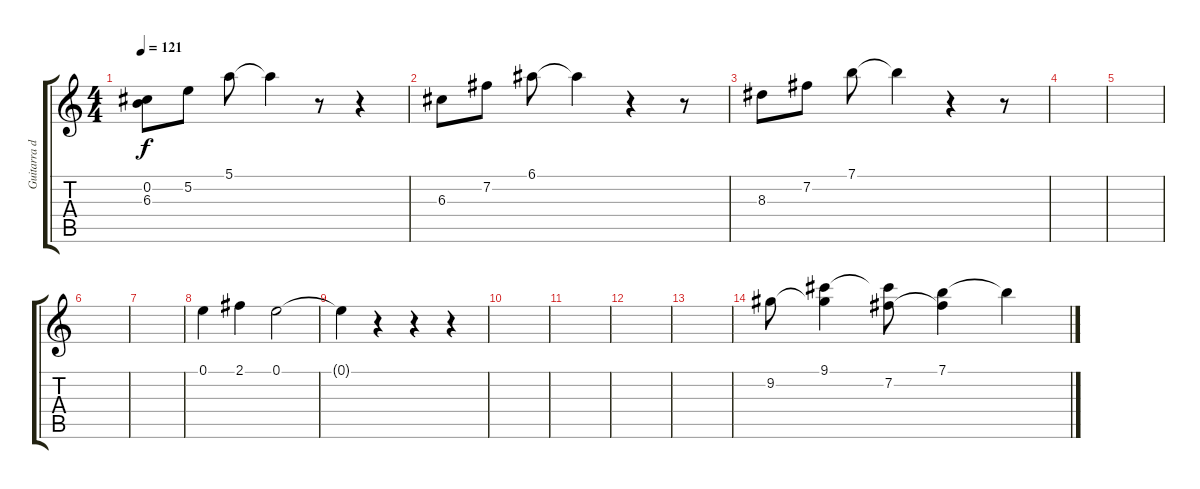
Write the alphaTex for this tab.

\track ("Guitarra de Punteo" "Guitarra d") {instrument acousticguitarnylon}
\staff {score tabs}
\tuning (E4 B3 G3 D3 A2 E2) {hide}
\ts (4 4)
\tempo 121
\clef g2
\ks c
(0.2{t} 6.3).8{dy f} 5.2.8 5.1.8 5.1{t}.4 r.8 r.4 |
6.3.8 7.2.8 6.1.8 6.1{t}.4 r.4 r.8 |
8.3.8 7.2.8 7.1.8 7.1{t}.4 r.4 r.8 |
|
|
|
|
0.1.4 2.1.4 0.1.2 |
0.1{t}.4 r.4 r.4 r.4 |
|
|
|
|
9.2.8 (9.1 9.2{t}).4 (9.1{t} 7.2).8 (7.1 7.2{t}).4 7.1{t}.4
